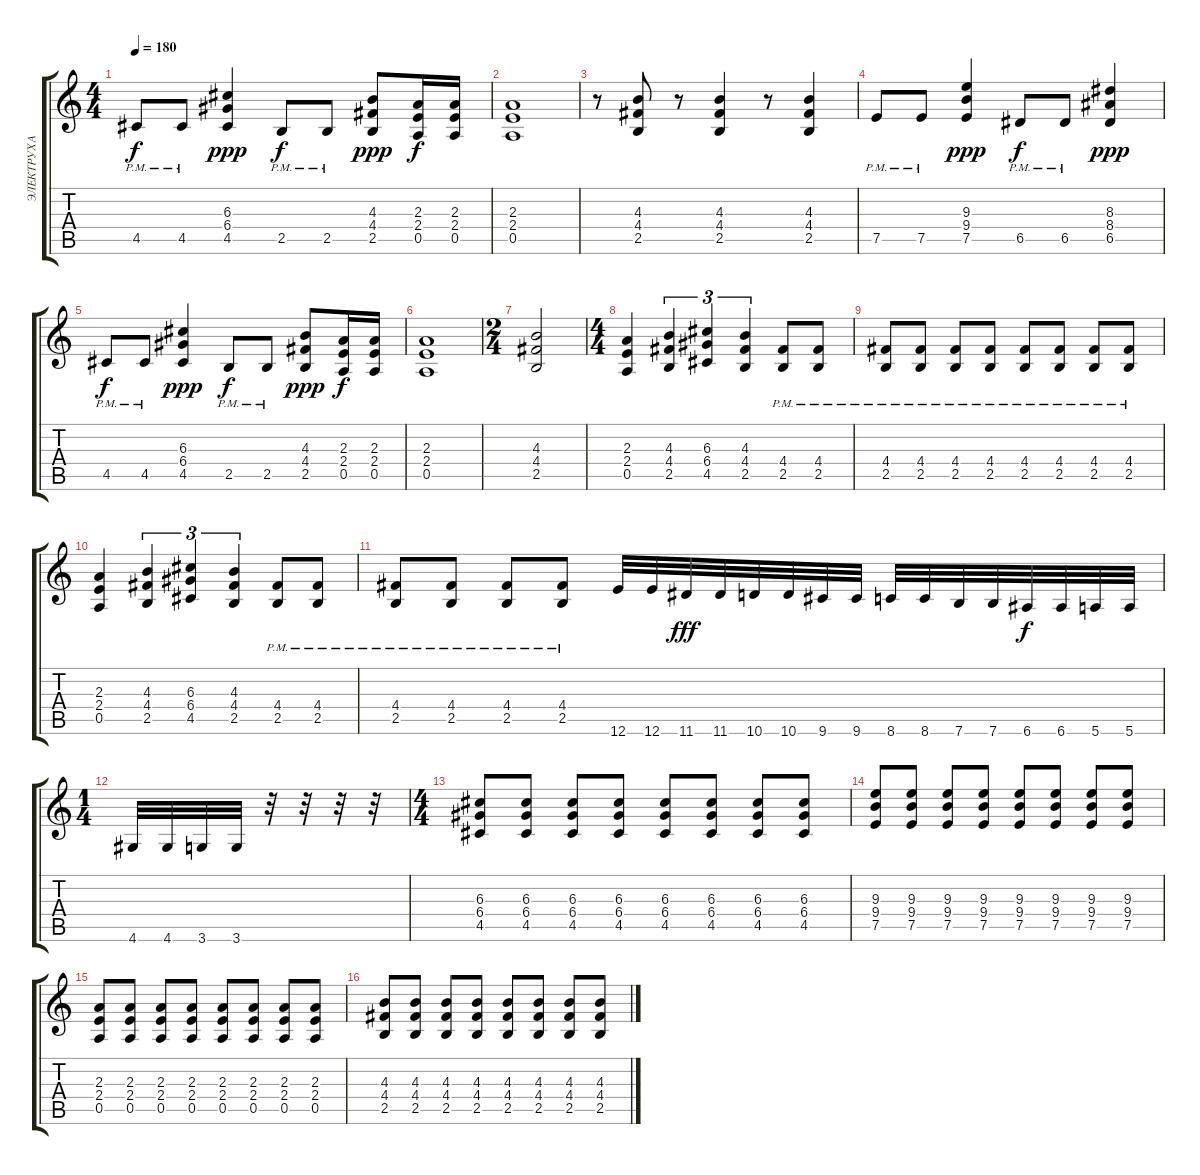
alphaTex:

\track ("ЭЛЕКТРУХА" "ЭЛЕКТРУХА") {instrument distortionguitar}
\staff {score tabs}
\tuning (E4 B3 G3 D3 A2 E2) {hide}
\ts (4 4)
\tempo 180
\clef g2
\ks c
4.5{pm}.8{dy f} 4.5{pm}.8 (6.3 6.4 4.5).4{dy ppp} 2.5{pm}.8{dy f} 2.5{pm}.8 (4.3 4.4 2.5).8{dy ppp} (2.3 2.4 0.5).16{dy f} (2.3 2.4 0.5).16 |
(2.3 2.4 0.5).1 |
r.8 (4.3 4.4 2.5).8 r.8 (4.3 4.4 2.5).4 r.8 (4.3 4.4 2.5).4 |
7.5{pm}.8 7.5{pm}.8 (9.3 9.4 7.5).4{dy ppp} 6.5{pm}.8{dy f} 6.5{pm}.8 (8.3 8.4 6.5).4{dy ppp} |
4.5{pm}.8{dy f} 4.5{pm}.8 (6.3 6.4 4.5).4{dy ppp} 2.5{pm}.8{dy f} 2.5{pm}.8 (4.3 4.4 2.5).8{dy ppp} (2.3 2.4 0.5).16{dy f} (2.3 2.4 0.5).16 |
(2.3 2.4 0.5).1 |
\ts (2 4)
(4.3 4.4 2.5).2 |
\ts (4 4)
(2.3 2.4 0.5).4 (4.3 4.4 2.5).4{tu (3 2)} (6.3 6.4 4.5).4{tu (3 2)} (4.3 4.4 2.5).4{tu (3 2)} (4.4{pm} 2.5{pm}).8 (4.4{pm} 2.5{pm}).8 |
(4.4{pm} 2.5{pm}).8 (4.4{pm} 2.5{pm}).8 (4.4{pm} 2.5{pm}).8 (4.4{pm} 2.5{pm}).8 (4.4{pm} 2.5{pm}).8 (4.4{pm} 2.5{pm}).8 (4.4{pm} 2.5{pm}).8 (4.4{pm} 2.5{pm}).8 |
(2.3 2.4 0.5).4 (4.3 4.4 2.5).4{tu (3 2)} (6.3 6.4 4.5).4{tu (3 2)} (4.3 4.4 2.5).4{tu (3 2)} (4.4{pm} 2.5{pm}).8 (4.4{pm} 2.5{pm}).8 |
(4.4{pm} 2.5{pm}).8 (4.4{pm} 2.5{pm}).8 (4.4{pm} 2.5{pm}).8 (4.4{pm} 2.5{pm}).8 12.6.32 12.6.32 11.6.32{dy fff} 11.6.32 10.6.32 10.6.32 9.6.32 9.6.32 8.6.32 8.6.32 7.6.32 7.6.32 6.6.32{dy f} 6.6.32 5.6.32 5.6.32 |
\ts (1 4)
4.6.32 4.6.32 3.6.32 3.6.32 r.32 r.32 r.32 r.32 |
\ts (4 4)
(6.3 6.4 4.5).8 (6.3 6.4 4.5).8 (6.3 6.4 4.5).8 (6.3 6.4 4.5).8 (6.3 6.4 4.5).8 (6.3 6.4 4.5).8 (6.3 6.4 4.5).8 (6.3 6.4 4.5).8 |
(9.3 9.4 7.5).8 (9.3 9.4 7.5).8 (9.3 9.4 7.5).8 (9.3 9.4 7.5).8 (9.3 9.4 7.5).8 (9.3 9.4 7.5).8 (9.3 9.4 7.5).8 (9.3 9.4 7.5).8 |
(2.3 2.4 0.5).8 (2.3 2.4 0.5).8 (2.3 2.4 0.5).8 (2.3 2.4 0.5).8 (2.3 2.4 0.5).8 (2.3 2.4 0.5).8 (2.3 2.4 0.5).8 (2.3 2.4 0.5).8 |
(4.3 4.4 2.5).8 (4.3 4.4 2.5).8 (4.3 4.4 2.5).8 (4.3 4.4 2.5).8 (4.3 4.4 2.5).8 (4.3 4.4 2.5).8 (4.3 4.4 2.5).8 (4.3 4.4 2.5).8
